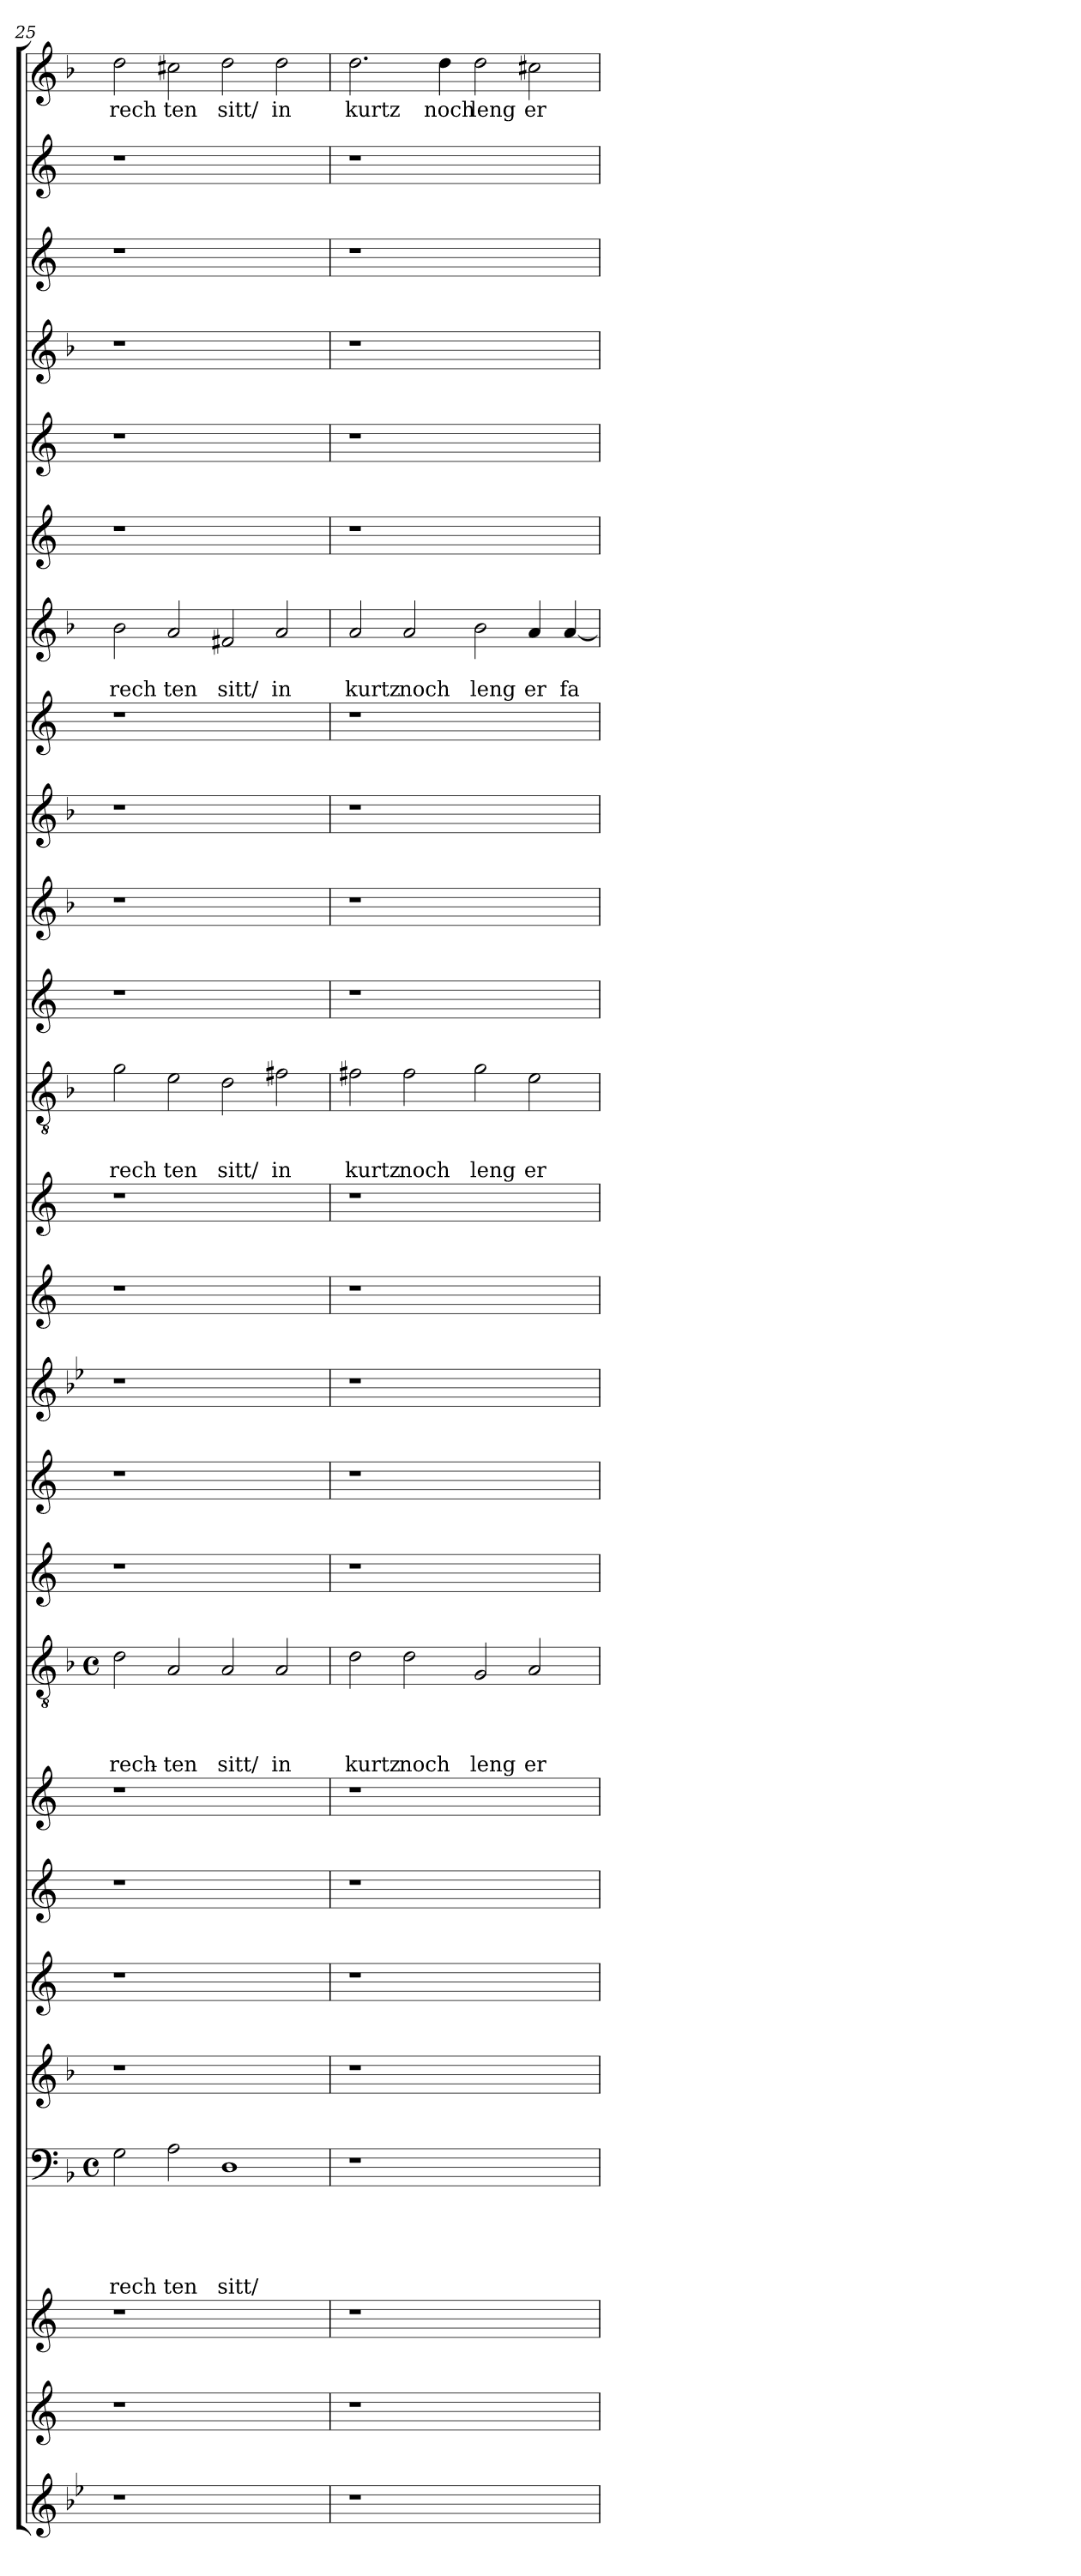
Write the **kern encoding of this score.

**kern	**kern	**kern	**kern	**text	**text	**text	**text	**text	**kern	**kern	**kern	**kern	**kern	**text	**text	**text	**text	**kern	**kern	**kern	**kern	**kern	**kern	**text	**text	**text	**kern	**kern	**kern	**kern	**kern	**text	**text	**kern	**kern	**kern	**kern	**kern	**kern	**text
*part26	*part25	*part24	*part23	*part23	*part23	*part23	*part23	*part23	*part22	*part21	*part20	*part19	*part18	*part18	*part18	*part18	*part18	*part17	*part16	*part15	*part14	*part13	*part12	*part12	*part12	*part12	*part11	*part10	*part9	*part8	*part7	*part7	*part7	*part6	*part5	*part4	*part3	*part2	*part1	*part1
*staff26	*staff25	*staff24	*staff23	*staff23	*staff23	*staff23	*staff23	*staff23	*staff22	*staff21	*staff20	*staff19	*staff18	*staff18	*staff18	*staff18	*staff18	*staff17	*staff16	*staff15	*staff14	*staff13	*staff12	*staff12	*staff12	*staff12	*staff11	*staff10	*staff9	*staff8	*staff7	*staff7	*staff7	*staff6	*staff5	*staff4	*staff3	*staff2	*staff1	*staff1
!!LO:LB:g=z
*clefG2	*clefG2	*clefG2	*clefF4	*	*	*	*	*	*clefG2	*clefG2	*clefG2	*clefG2	*clefGv2	*	*	*	*	*clefG2	*clefG2	*clefG2	*clefG2	*clefG2	*clefGv2	*	*	*	*clefG2	*clefG2	*clefG2	*clefG2	*clefG2	*	*	*clefG2	*clefG2	*clefG2	*clefG2	*clefG2	*clefG2	*
*	*ITrd1c2	*ITrd1c2	*ITrd1c2	*	*	*	*	*	*ITrd-3c-5	*ITrd1c2	*ITrd1c2	*ITrd1c2	*ITrd1c2	*	*	*	*	*ITrd1c2	*ITrd1c2	*	*ITrd1c2	*ITrd1c2	*ITrd1c2	*	*	*	*ITrd1c2	*ITrd-3c-5	*ITrd-3c-5	*ITrd1c2	*ITrd1c2	*	*	*ITrd1c2	*ITrd1c2	*ITrd-3c-5	*ITrd1c2	*ITrd1c2	*ITrd-3c-5	*
*k[b-e-]	*k[b-e-]	*k[b-e-]	*k[b-e-a-]	*	*	*	*	*	*k[b-e-]	*k[b-e-]	*k[b-e-]	*k[b-e-]	*k[b-e-a-]	*	*	*	*	*k[b-e-]	*k[b-e-]	*k[b-e-]	*k[b-e-]	*k[b-e-]	*k[b-e-a-]	*	*	*	*k[b-e-]	*k[b-e-]	*k[b-e-]	*k[b-e-]	*k[b-e-a-]	*	*	*k[b-e-]	*k[b-e-]	*k[b-e-]	*k[b-e-]	*k[b-e-]	*k[b-e-]	*
*B-:	*B-:	*B-:	*E-:	*	*	*	*	*	*B-:	*B-:	*B-:	*B-:	*E-:	*	*	*	*	*B-:	*B-:	*B-:	*B-:	*B-:	*E-:	*	*	*	*B-:	*B-:	*B-:	*B-:	*E-:	*	*	*B-:	*B-:	*B-:	*B-:	*B-:	*B-:	*
*	*	*	*M4/4	*	*	*	*	*	*	*	*	*	*M4/4	*	*	*	*	*	*	*	*	*	*	*	*	*	*	*	*	*	*	*	*	*	*	*	*	*	*	*
*	*	*	*met(c)	*	*	*	*	*	*	*	*	*	*met(c)	*	*	*	*	*	*	*	*	*	*	*	*	*	*	*	*	*	*	*	*	*	*	*	*	*	*	*
=25	=25	=25	=25	=25	=25	=25	=25	=25	=25	=25	=25	=25	=25	=25	=25	=25	=25	=25	=25	=25	=25	=25	=25	=25	=25	=25	=25	=25	=25	=25	=25	=25	=25	=25	=25	=25	=25	=25	=25	=25
!	!	!	!	!	!	!	!	!LO:LY:b	!	!	!	!	!	!	!	!	!LO:LY:b	!	!	!	!	!	!	!	!	!LO:LY:b	!	!	!	!	!	!	!LO:LY:b	!	!	!	!	!	!	!LO:LY:b
1r	1r	1r	2F\	.	.	.	.	rech	1r	1r	1r	1r	2c\	.	.	.	rech-	1r	1r	1r	1r	1r	2f\	.	.	rech	1r	1r	1r	1r	2a-\	.	rech	1r	1r	1r	1r	1r	2gg\	rech
!	!	!	!	!	!	!	!	!LO:LY:b	!	!	!	!	!	!	!	!	!LO:LY:b	!	!	!	!	!	!	!	!	!LO:LY:b	!	!	!	!	!	!	!LO:LY:b	!	!	!	!	!	!	!LO:LY:b
.	.	.	2G\	.	.	.	.	ten	.	.	.	.	2G/	.	.	.	-ten	.	.	.	.	.	2d\	.	.	ten	.	.	.	.	2g/	.	ten	.	.	.	.	.	2ff#\	ten
!	!	!	!	!	!	!	!	!LO:LY:b	!	!	!	!	!	!	!	!	!LO:LY:b	!	!	!	!	!	!	!	!	!LO:LY:b	!	!	!	!	!	!	!LO:LY:b	!	!	!	!	!	!	!LO:LY:b
1ryy	1ryy	1ryy	1C	.	.	.	.	sitt/	1ryy	1ryy	1ryy	1ryy	2G/	.	.	.	sitt/	1ryy	1ryy	1ryy	1ryy	1ryy	2c\	.	.	sitt/	1ryy	1ryy	1ryy	1ryy	2en/	.	sitt/	1ryy	1ryy	1ryy	1ryy	1ryy	2gg\	sitt/
!	!	!	!	!	!	!	!	!	!	!	!	!	!	!	!	!	!LO:LY:b	!	!	!	!	!	!	!	!	!LO:LY:b	!	!	!	!	!	!	!LO:LY:b	!	!	!	!	!	!	!LO:LY:b
.	.	.	.	.	.	.	.	.	.	.	.	.	2G/	.	.	.	in	.	.	.	.	.	2en\	.	.	in	.	.	.	.	2g/	.	in	.	.	.	.	.	2gg\	in
=26	=26	=26	=26	=26	=26	=26	=26	=26	=26	=26	=26	=26	=26	=26	=26	=26	=26	=26	=26	=26	=26	=26	=26	=26	=26	=26	=26	=26	=26	=26	=26	=26	=26	=26	=26	=26	=26	=26	=26	=26
!	!	!	!	!	!	!	!	!	!	!	!	!	!	!	!	!	!LO:LY:b	!	!	!	!	!	!	!	!	!LO:LY:b	!	!	!	!	!	!	!LO:LY:b	!	!	!	!	!	!	!LO:LY:b
1r	1r	1r	1r	.	.	.	.	.	1r	1r	1r	1r	2c\	.	.	.	kurtz	1r	1r	1r	1r	1r	2e\	.	.	kurtz	1r	1r	1r	1r	2g/	.	kurtz	1r	1r	1r	1r	1r	2.gg\	kurtz
!	!	!	!	!	!	!	!	!	!	!	!	!	!	!	!	!	!LO:LY:b	!	!	!	!	!	!	!	!	!LO:LY:b	!	!	!	!	!	!	!LO:LY:b	!	!	!	!	!	!	!
.	.	.	.	.	.	.	.	.	.	.	.	.	2c\	.	.	.	noch	.	.	.	.	.	2e\	.	.	noch	.	.	.	.	2g/	.	noch	.	.	.	.	.	.	.
!	!	!	!	!	!	!	!	!	!	!	!	!	!	!	!	!	!	!	!	!	!	!	!	!	!	!	!	!	!	!	!	!	!	!	!	!	!	!	!	!LO:LY:b
.	.	.	.	.	.	.	.	.	.	.	.	.	.	.	.	.	.	.	.	.	.	.	.	.	.	.	.	.	.	.	.	.	.	.	.	.	.	.	4gg\	noch
!	!	!	!	!	!	!	!	!	!	!	!	!	!	!	!	!	!LO:LY:b	!	!	!	!	!	!	!	!	!LO:LY:b	!	!	!	!	!	!	!LO:LY:b	!	!	!	!	!	!	!LO:LY:b
1ryy	1ryy	1ryy	1ryy	.	.	.	.	.	1ryy	1ryy	1ryy	1ryy	2F/	.	.	.	leng	1ryy	1ryy	1ryy	1ryy	1ryy	2f\	.	.	leng	1ryy	1ryy	1ryy	1ryy	2a-\	.	leng	1ryy	1ryy	1ryy	1ryy	1ryy	2gg\	leng
!	!	!	!	!	!	!	!	!	!	!	!	!	!	!	!	!	!LO:LY:b	!	!	!	!	!	!	!	!	!LO:LY:b	!	!	!	!	!	!	!LO:LY:b	!	!	!	!	!	!	!LO:LY:b
.	.	.	.	.	.	.	.	.	.	.	.	.	2G/	.	.	.	er-	.	.	.	.	.	2d\	.	.	er	.	.	.	.	4g/	.	er	.	.	.	.	.	2ff#X\	er
!	!	!	!	!	!	!	!	!	!	!	!	!	!	!	!	!	!	!	!	!	!	!	!	!	!	!	!	!	!	!	!	!	!LO:LY:b	!	!	!	!	!	!	!
.	.	.	.	.	.	.	.	.	.	.	.	.	.	.	.	.	.	.	.	.	.	.	.	.	.	.	.	.	.	.	[<4g/	.	fa	.	.	.	.	.	.	.
=	=	=	=	=	=	=	=	=	=	=	=	=	=	=	=	=	=	=	=	=	=	=	=	=	=	=	=	=	=	=	=	=	=	=	=	=	=	=	=	=
*-	*-	*-	*-	*-	*-	*-	*-	*-	*-	*-	*-	*-	*-	*-	*-	*-	*-	*-	*-	*-	*-	*-	*-	*-	*-	*-	*-	*-	*-	*-	*-	*-	*-	*-	*-	*-	*-	*-	*-	*-
